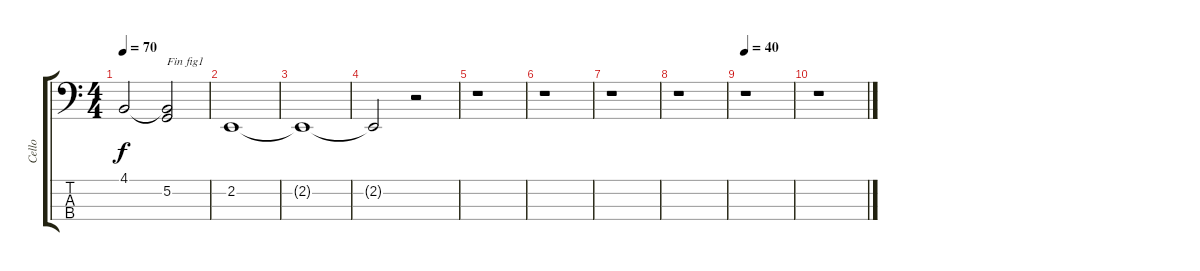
\track ("Cello" "Cello") {instrument cello}
\staff {score tabs}
\tuning (G2 D2 A1 E1) {hide}
\ts (4 4)
\tempo 70
\clef f4
\ks c
4.1.2{dy f} (4.1{t} 5.2).2{txt "Fin fig1"} |
2.2.1{volume 0} |
2.2{t}.1 |
2.2{t}.2 r.2 |
r.1 |
r.1 |
r.1 |
r.1 |
\tempo 40
r.1 |
r.1
